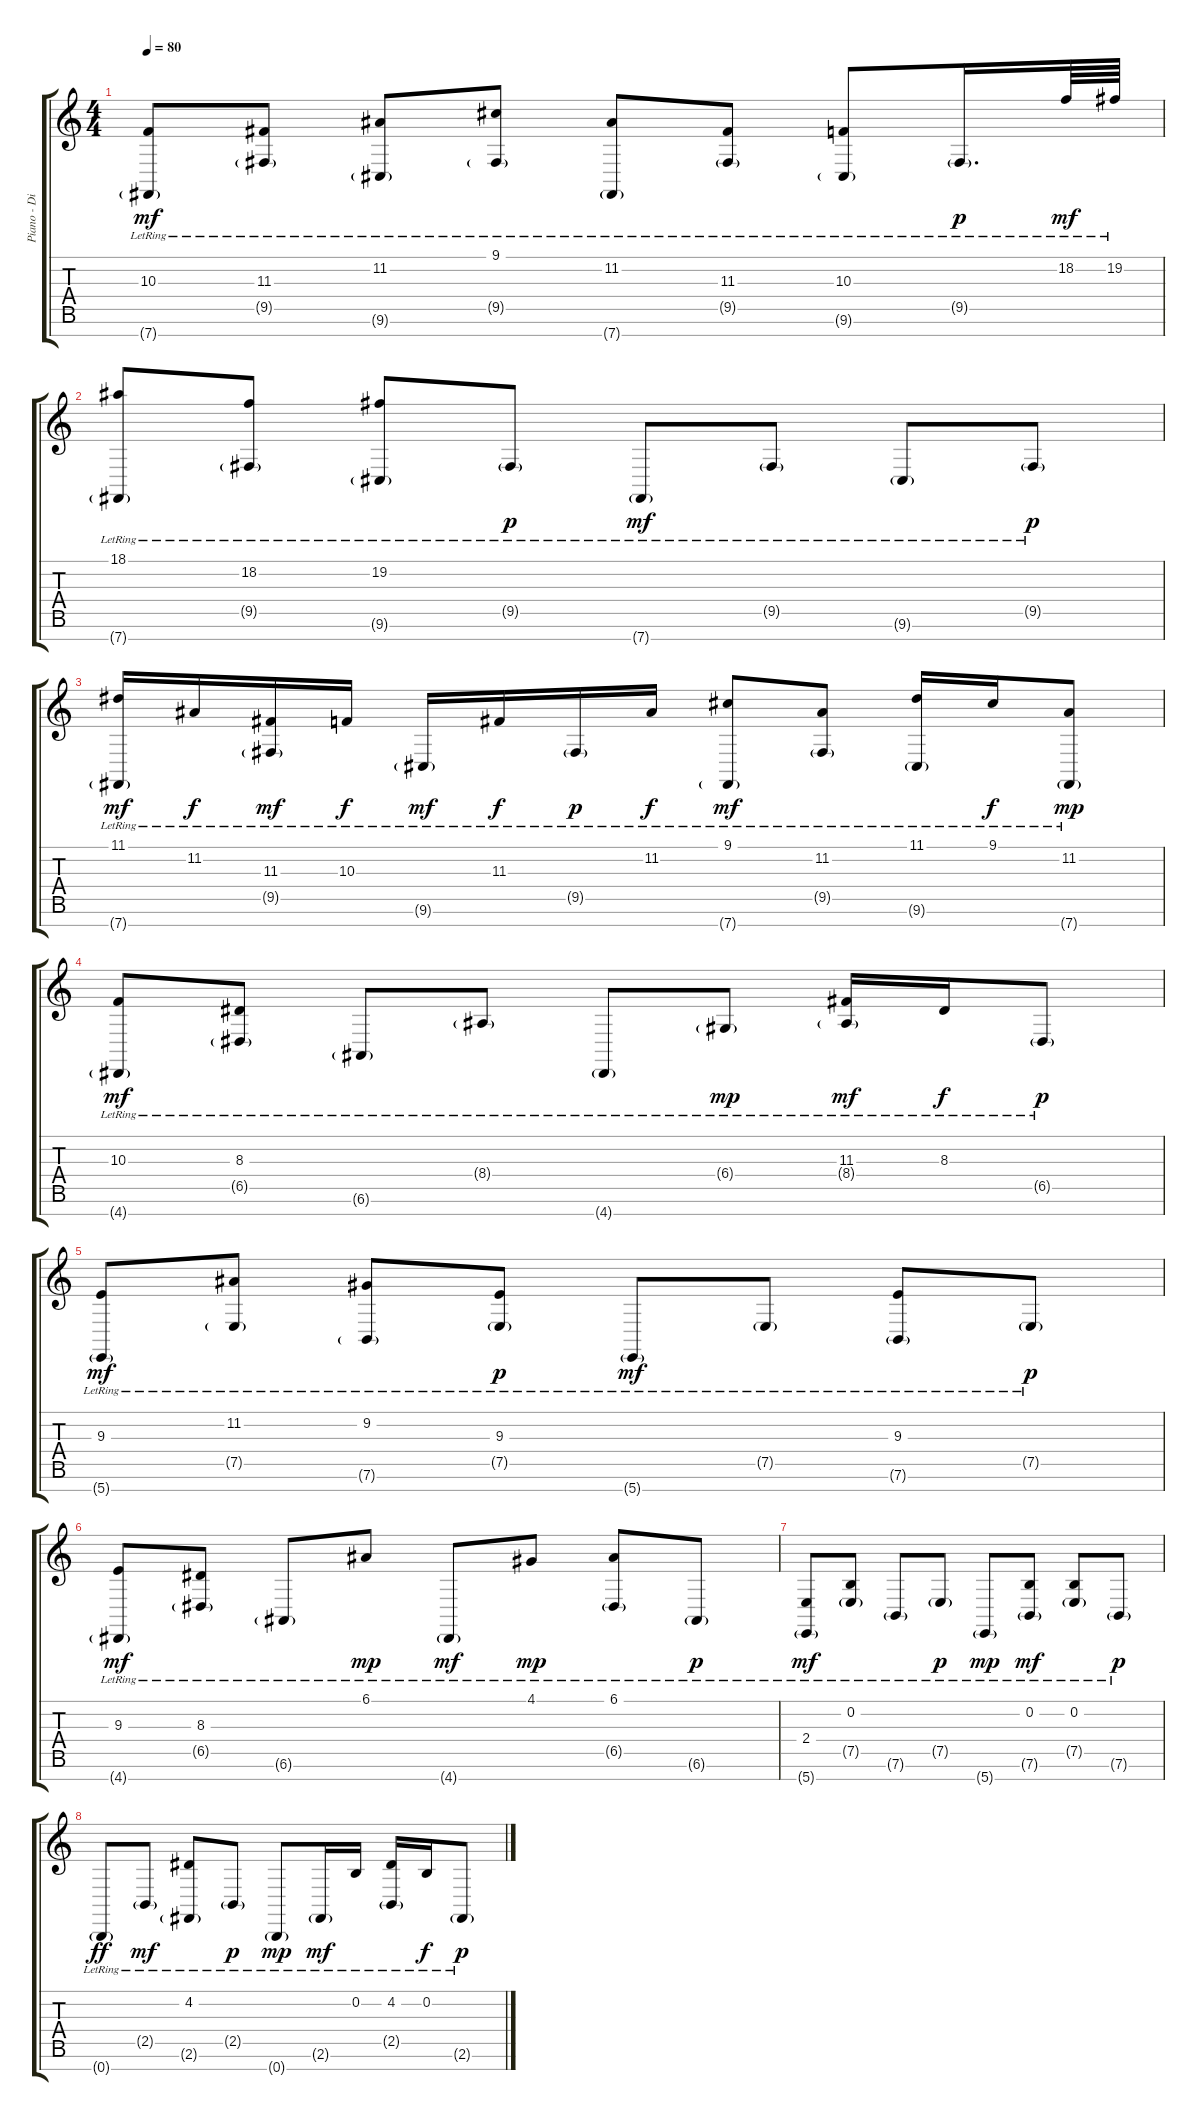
\track ("Piano - Dino Campanella" "Piano - Di") {instrument acousticgrandpiano}
\staff {score tabs}
\tuning (E4 B3 G3 D3 A2 E2 B1) {hide}
\ts (4 4)
\tempo 80
\clef g2
\ks c
(10.3{lr} 7.7{g lr}).8{dy mf} (11.3{lr} 9.5{g lr}).8 (11.2{lr} 9.6{g lr}).8 (9.1{lr} 9.5{g lr}).8 (11.2{lr} 7.7{g lr}).8 (11.3{lr} 9.5{g lr}).8 (10.3{lr} 9.6{g lr}).8 9.5{g lr}.16{d dy p} 18.2{lr}.64{dy mf} 19.2{lr}.64 |
(18.1{lr} 7.7{g lr}).8 (18.2{lr} 9.5{g lr}).8 (19.2{lr} 9.6{g lr}).8 9.5{g lr}.8{dy p} 7.7{g lr}.8{dy mf} 9.5{g lr}.8 9.6{g lr}.8 9.5{g lr}.8{dy p} |
(11.1{lr} 7.7{g lr}).16{dy mf} 11.2{lr}.16{dy f} (11.3{lr} 9.5{g lr}).16{dy mf} 10.3{lr}.16{dy f} 9.6{g lr}.16{dy mf} 11.3{lr}.16{dy f} 9.5{g lr}.16{dy p} 11.2{lr}.16{dy f} (9.1{lr} 7.7{g lr}).8{dy mf} (11.2{lr} 9.5{g lr}).8 (11.1{lr} 9.6{g lr}).16 9.1{lr}.16{dy f} (11.2{lr} 7.7{g lr}).8{dy mp} |
(10.3{lr} 4.7{g lr}).8{dy mf} (8.3{lr} 6.5{g lr}).8 6.6{g lr}.8 8.4{g lr}.8 4.7{g lr}.8 6.4{g lr}.8{dy mp} (11.3{lr} 8.4{g lr}).16{dy mf} 8.3{lr}.16{dy f} 6.5{g lr}.8{dy p} |
(9.3{lr} 5.7{g lr}).8{dy mf} (11.2{lr} 7.5{g lr}).8 (9.2{lr} 7.6{g lr}).8 (9.3{lr} 7.5{g lr}).8{dy p} 5.7{g lr}.8{dy mf} 7.5{g lr}.8 (9.3{lr} 7.6{g lr}).8 7.5{g lr}.8{dy p} |
(9.3{lr} 4.7{g lr}).8{dy mf} (8.3{lr} 6.5{g lr}).8 6.6{g lr}.8 6.1{lr}.8{dy mp} 4.7{g lr}.8{dy mf} 4.1{lr}.8{dy mp} (6.1{lr} 6.5{g lr}).8 6.6{g lr}.8{dy p} |
(2.4{lr} 5.7{g lr}).8{dy mf} (0.2{lr} 7.5{g lr}).8 7.6{g lr}.8 7.5{g lr}.8{dy p} 5.7{g lr}.8{dy mp} (0.2{lr} 7.6{g lr}).8{dy mf} (0.2{lr} 7.5{g lr}).8 7.6{g lr}.8{dy p} |
0.7{g lr}.8{dy ff} 2.5{g lr}.8{dy mf} (4.2{lr} 2.6{g lr}).8 2.5{g lr}.8{dy p} 0.7{g lr}.8{dy mp} 2.6{g lr}.16{dy mf} 0.2{lr}.16 (4.2{lr} 2.5{g lr}).16 0.2{lr}.16{dy f} 2.6{g lr}.8{dy p}
